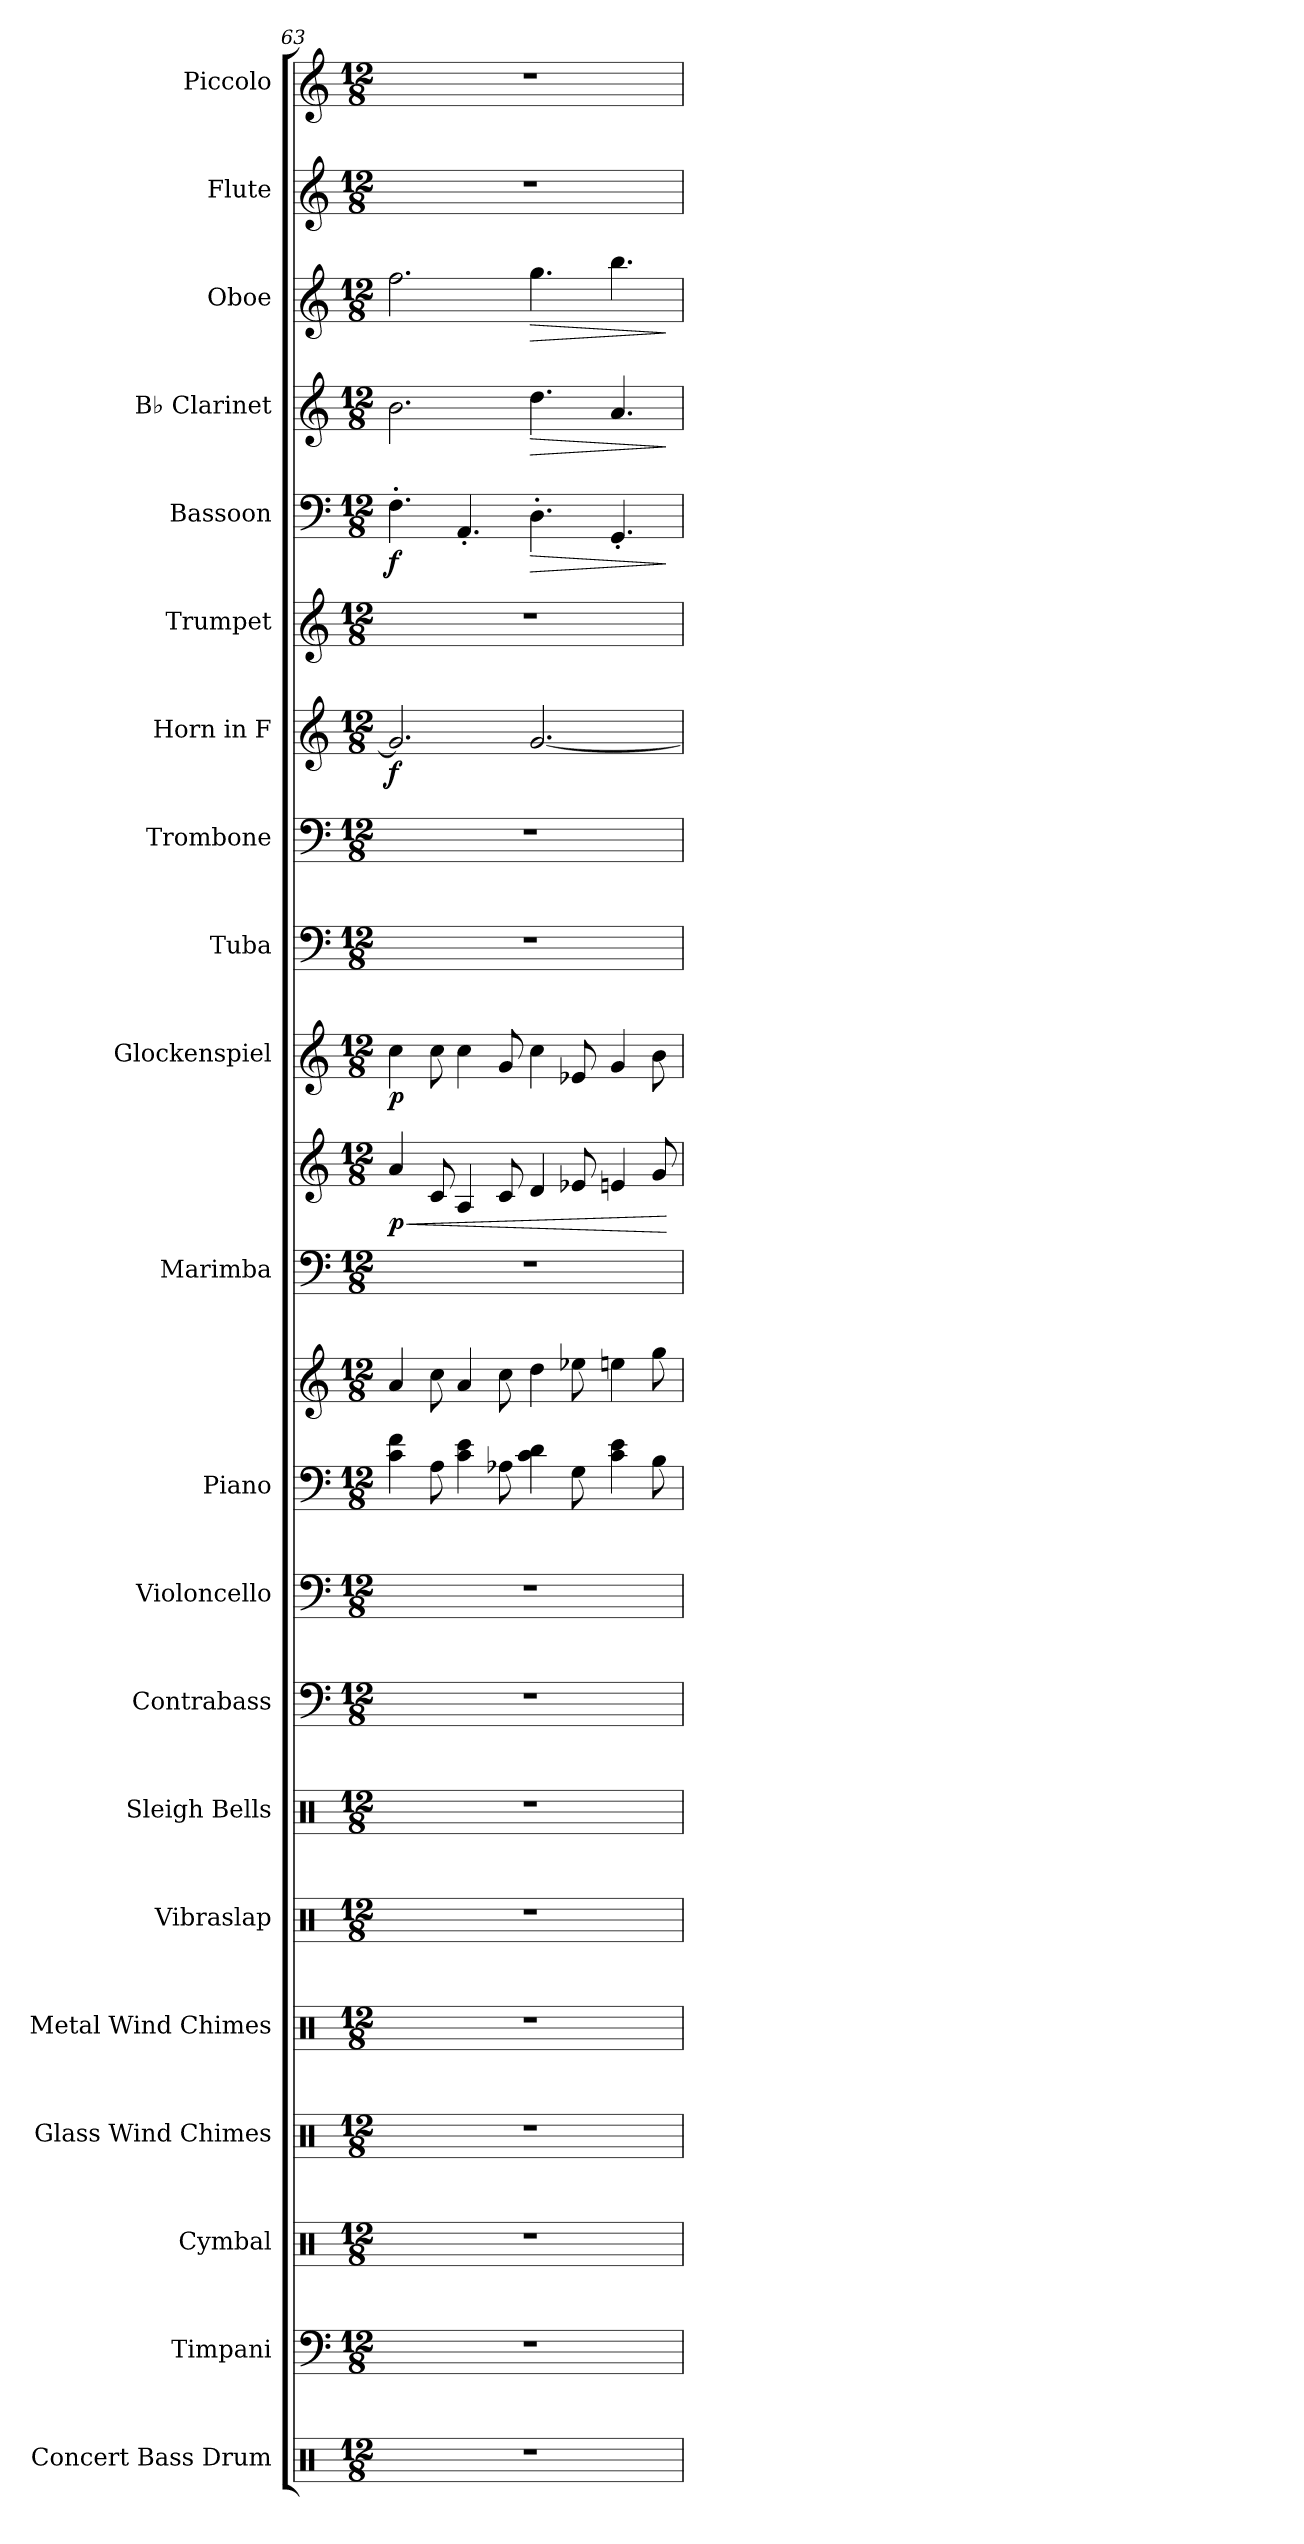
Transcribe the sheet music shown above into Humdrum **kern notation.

**kern	**kern	**kern	**kern	**kern	**kern	**kern	**kern	**kern	**kern	**kern	**kern	**kern	**dynam	**kern	**dynam	**kern	**kern	**kern	**dynam	**kern	**kern	**dynam	**kern	**dynam	**kern	**dynam	**kern	**kern
*part21	*part20	*part19	*part18	*part17	*part16	*part15	*part14	*part13	*part12	*part12	*part11	*part11	*part11	*part10	*part10	*part9	*part8	*part7	*part7	*part6	*part5	*part5	*part4	*part4	*part3	*part3	*part2	*part1
*staff23	*staff22	*staff21	*staff20	*staff19	*staff18	*staff17	*staff16	*staff15	*staff14	*staff13	*staff12	*staff11	*staff11/12	*staff10	*staff10	*staff9	*staff8	*staff7	*staff7	*staff6	*staff5	*staff5	*staff4	*staff4	*staff3	*staff3	*staff2	*staff1
*I"Concert Bass Drum	*I"Timpani	*I"Cymbal	*I"Glass Wind Chimes	*I"Metal Wind Chimes	*I"Vibraslap	*I"Sleigh Bells	*I"Contrabass	*I"Violoncello	*I"Piano	*	*I"Marimba	*	*	*I"Glockenspiel	*	*I"Tuba	*I"Trombone	*I"Horn in F	*	*I"Trumpet	*I"Bassoon	*	*I"B♭ Clarinet	*	*I"Oboe	*	*I"Flute	*I"Piccolo
*I'Con. BD	*I'Timp.	*I'Cym.	*I'Gl. Wn Ch.	*I'Met. Wn Ch.	*I'Vibslp.	*I'Sle. Be.	*I'Cb.	*I'Vc.	*I'Pno.	*	*I'Mrm.	*	*	*I'Glock.	*	*I'Tba.	*I'Tbn.	*	*	*I'Tpt.	*I'Bsn.	*	*I'B♭ Cl.	*	*I'Ob.	*	*I'Fl.	*I'Picc.
!!LO:PB:g=z
*clefX	*clefF4	*clefX	*clefX	*clefX	*clefX	*clefX	*clefF4	*clefF4	*clefF4	*clefG2	*clefF4	*clefG2	*	*clefG2	*	*clefF4	*clefF4	*clefG2	*	*clefG2	*clefF4	*	*clefG2	*	*clefG2	*	*clefG2	*clefG2
*	*	*	*	*	*	*	*ITrd7c12	*	*	*	*	*	*	*ITrd-14c-24	*	*	*	*ITrd4c7	*	*ITrd1c2	*	*	*ITrd1c2	*	*	*	*	*ITrd-7c-12
*k[]	*k[]	*k[]	*k[]	*k[]	*k[]	*k[]	*k[]	*k[]	*k[]	*k[]	*k[]	*k[]	*	*k[]	*	*k[]	*k[]	*k[b-]	*	*k[b-e-]	*k[]	*	*k[b-e-]	*	*k[]	*	*k[]	*k[]
*M12/8	*M12/8	*M12/8	*M12/8	*M12/8	*M12/8	*M12/8	*M12/8	*M12/8	*M12/8	*M12/8	*M12/8	*M12/8	*	*M12/8	*	*M12/8	*M12/8	*M12/8	*	*M12/8	*M12/8	*	*M12/8	*	*M12/8	*	*M12/8	*M12/8
=63	=63	=63	=63	=63	=63	=63	=63	=63	=63	=63	=63	=63	=63	=63	=63	=63	=63	=63	=63	=63	=63	=63	=63	=63	=63	=63	=63	=63
!	!	!	!	!	!	!	!	!	!	!	!	!	!LO:HP:b	!	!	!	!	!	!	!	!	!	!	!	!	!	!	!
!	!	!	!	!	!	!	!	!	!	!	!	!	!LO:DY:n=1:b	!	!LO:DY:b	!	!	!	!LO:DY:b	!	!	!LO:DY:b	!	!	!	!	!	!
1.r	1.r	1.r	1.r	1.r	1.r	1.r	1.r	1.r	4c\ 4f\	4a/	1.r	4a/	< p	4cccc\	p	1.r	1.r	2.c/]	f	1.r	4.F'\	f	2.a\	.	2.ff\	.	1.r	1.r
.	.	.	.	.	.	.	.	.	8A\	8cc\	.	8c/	.	8cccc\	.	.	.	.	.	.	.	.	.	.	.	.	.	.
.	.	.	.	.	.	.	.	.	4c\ 4e\	4a/	.	4A/	.	4cccc\	.	.	.	.	.	.	4.AA'/	.	.	.	.	.	.	.
.	.	.	.	.	.	.	.	.	8A-X\	8cc\	.	8c/	.	8ggg/	.	.	.	.	.	.	.	.	.	.	.	.	.	.
!	!	!	!	!	!	!	!	!	!	!	!	!	!	!	!	!	!	!	!	!	!	!LO:HP:b	!	!LO:HP:b	!	!LO:HP:b	!	!
.	.	.	.	.	.	.	.	.	4c\ 4d\	4dd\	.	4d/	.	4cccc\	.	.	.	[2.c/	.	.	4.D'\	>	4.cc\	>	4.gg\	>	.	.
.	.	.	.	.	.	.	.	.	8G\	8ee-X\	.	8e-X/	.	8eee-X/	.	.	.	.	.	.	.	.	.	.	.	.	.	.
.	.	.	.	.	.	.	.	.	4c\ 4e\	4een\	.	4en/	.	4ggg/	.	.	.	.	.	.	4.GG'/	.	4.g/	.	4.bb\	.	.	.
.	.	.	.	.	.	.	.	.	8B\	8gg\	.	8g/	.	8bbb\	.	.	.	.	.	.	.	.	.	.	.	.	.	.
.	.	.	.	.	.	.	.	.	.	.	.	.	[	.	.	.	.	.	.	.	.	]	.	]	.	]	.	.
=	=	=	=	=	=	=	=	=	=	=	=	=	=	=	=	=	=	=	=	=	=	=	=	=	=	=	=	=
*-	*-	*-	*-	*-	*-	*-	*-	*-	*-	*-	*-	*-	*-	*-	*-	*-	*-	*-	*-	*-	*-	*-	*-	*-	*-	*-	*-	*-
